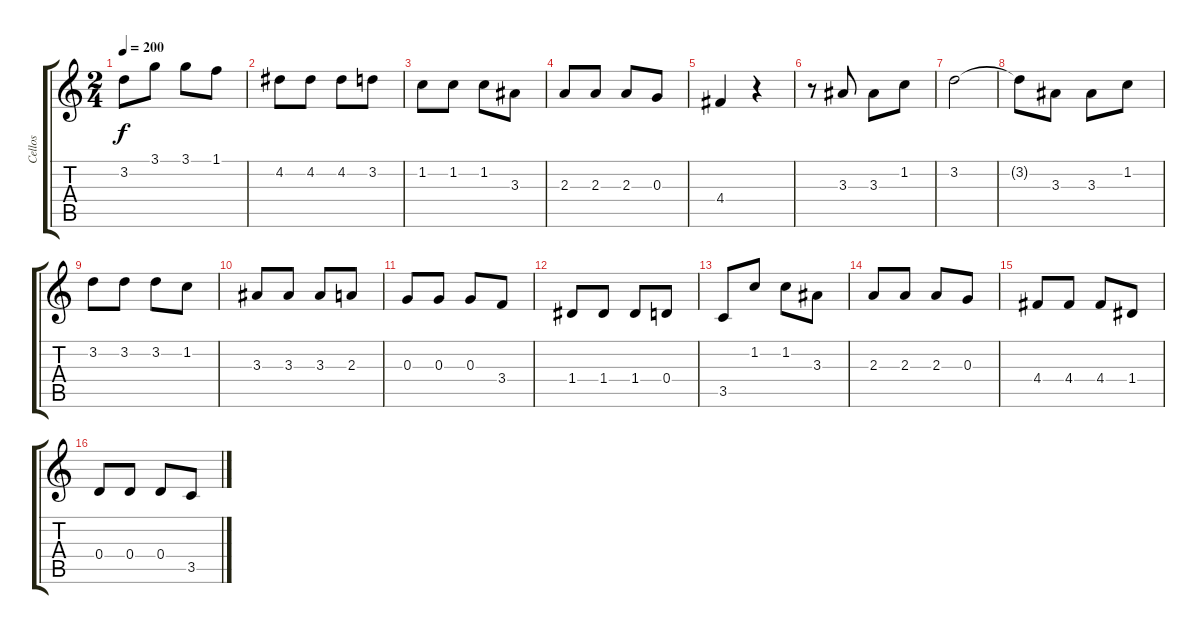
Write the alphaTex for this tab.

\track ("Cellos" "Cellos") {instrument contrabass}
\staff {score tabs}
\tuning (E4 B3 G3 D3 A2 E2) {hide}
\ts (2 4)
\tempo 200
\clef g2
\ks c
3.2.8{dy f} 3.1.8 3.1.8 1.1.8 |
4.2.8 4.2.8 4.2.8 3.2.8 |
1.2.8 1.2.8 1.2.8 3.3.8 |
2.3.8 2.3.8 2.3.8 0.3.8 |
4.4.4 r.4 |
r.8 3.3.8 3.3.8 1.2.8 |
3.2.2 |
3.2{t}.8 3.3.8 3.3.8 1.2.8 |
3.2.8 3.2.8 3.2.8 1.2.8 |
3.3.8 3.3.8 3.3.8 2.3.8 |
0.3.8 0.3.8 0.3.8 3.4.8 |
1.4.8 1.4.8 1.4.8 0.4.8 |
3.5.8 1.2.8 1.2.8 3.3.8 |
2.3.8 2.3.8 2.3.8 0.3.8 |
4.4.8 4.4.8 4.4.8 1.4.8 |
0.4.8 0.4.8 0.4.8 3.5.8
